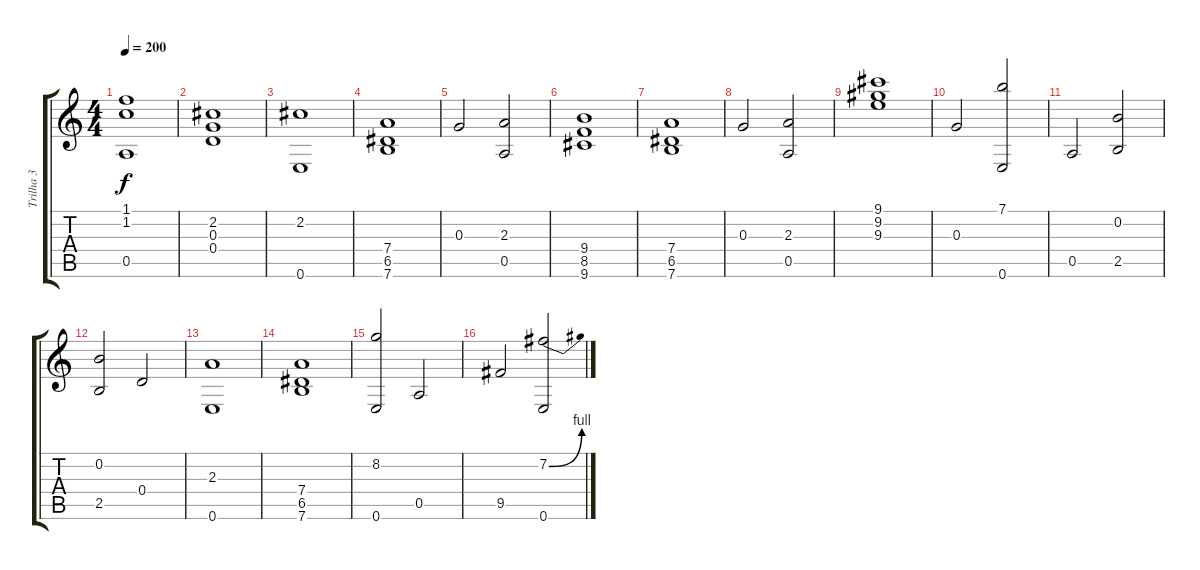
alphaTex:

\track ("Trilha 3" "Trilha 3") {instrument overdrivenguitar}
\staff {score tabs}
\tuning (E4 B3 G3 D3 A2 E2) {hide}
\ts (4 4)
\tempo 200
\clef g2
\ks c
(1.1 1.2 0.5).1{dy f} |
(2.2 0.3 0.4).1 |
(2.2 0.6).1 |
(7.4 6.5 7.6).1 |
0.3.2 (2.3 0.5).2 |
(9.4 8.5 9.6).1 |
(7.4 6.5 7.6).1 |
0.3.2 (2.3 0.5).2 |
(9.1 9.2 9.3).1 |
0.3.2 (7.1 0.6).2 |
0.5.2 (0.2 2.5).2 |
(0.2 2.5).2 0.4.2 |
(2.3 0.6).1 |
(7.4 6.5 7.6).1 |
(8.2 0.6).2 0.5.2 |
9.5.2 (7.2{be (bend 0 0 60 4)} 0.6).2
